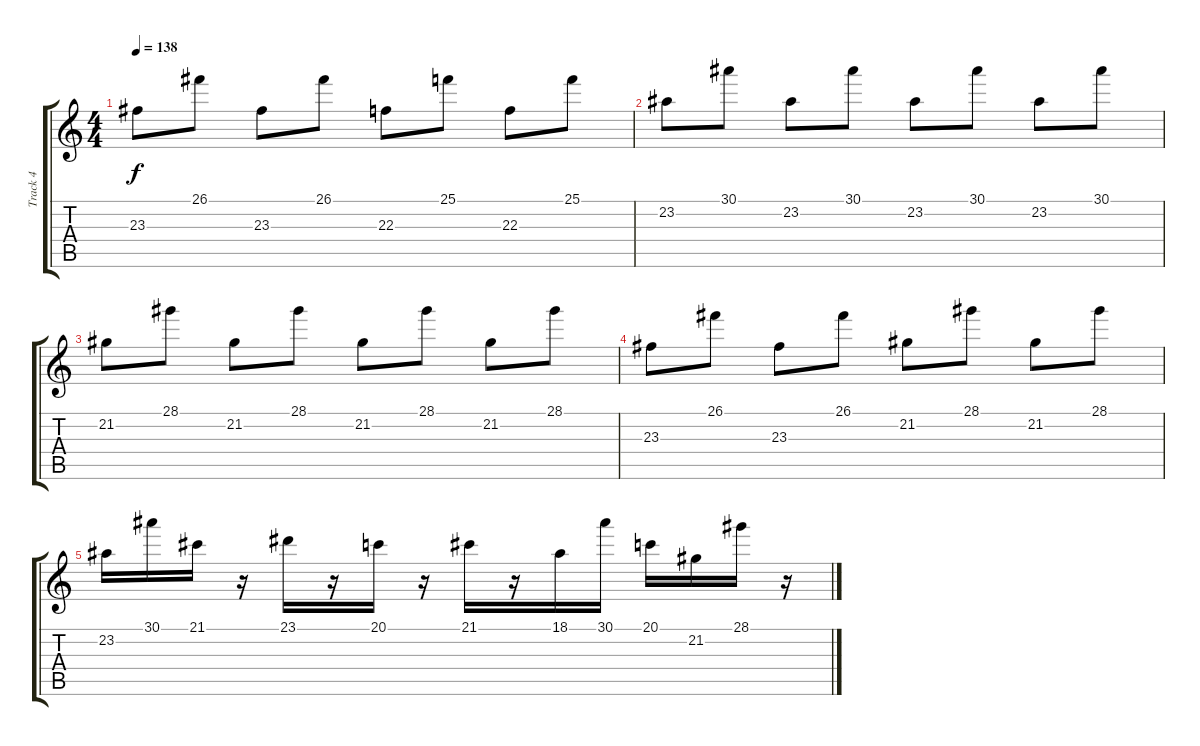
\track ("Track 4" "Track 4") {instrument celesta}
\staff {score tabs}
\tuning (E4 B3 G3 D3 A2 E2) {hide}
\ts (4 4)
\tempo 138
\clef g2
\ks c
23.3.8{dy f} 26.1.8 23.3.8 26.1.8 22.3.8 25.1.8 22.3.8 25.1.8 |
23.2.8 30.1.8 23.2.8 30.1.8 23.2.8 30.1.8 23.2.8 30.1.8 |
21.2.8 28.1.8 21.2.8 28.1.8 21.2.8 28.1.8 21.2.8 28.1.8 |
23.3.8 26.1.8 23.3.8 26.1.8 21.2.8 28.1.8 21.2.8 28.1.8 |
23.2.16 30.1.16 21.1.16 r.16 23.1.16 r.16 20.1.16 r.16 21.1.16 r.16 18.1.16 30.1.16 20.1.16 21.2.16 28.1.16 r.16
